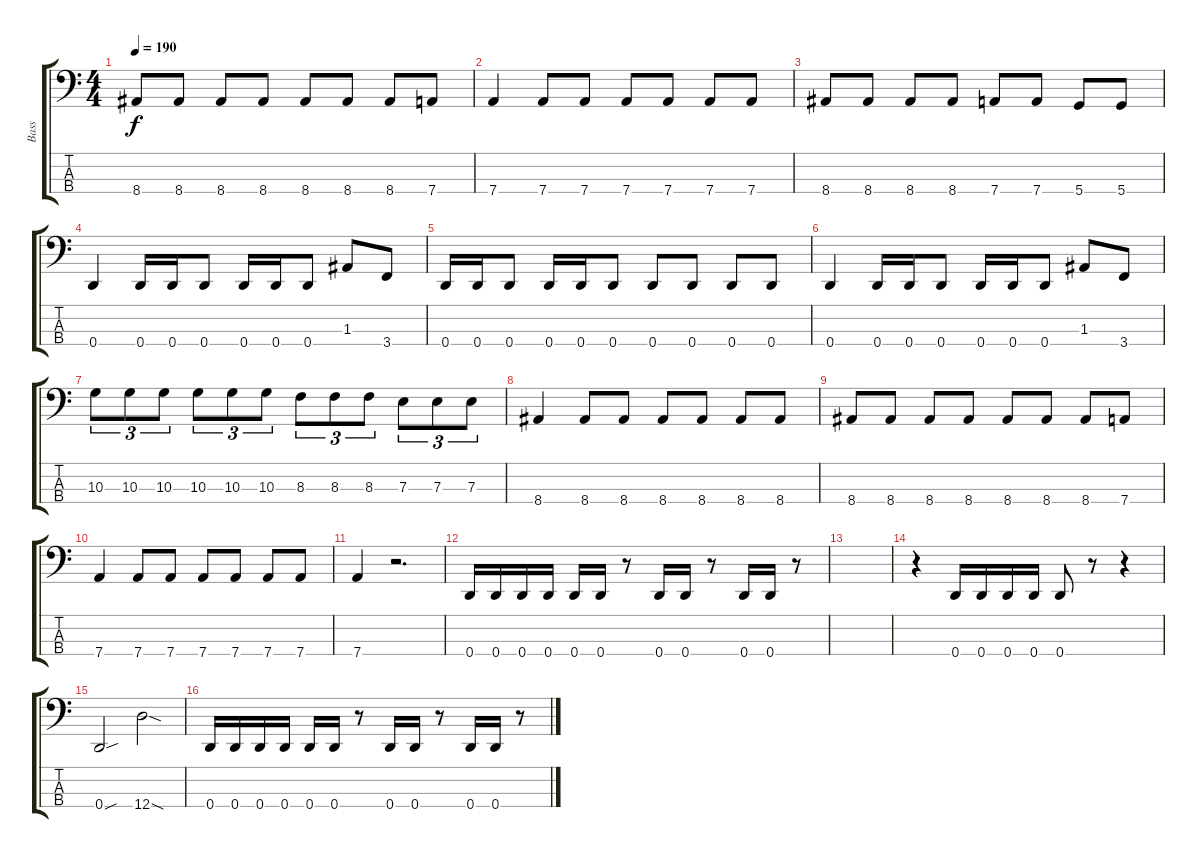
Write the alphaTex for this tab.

\track ("Bass" "Bass") {instrument electricbasspick}
\staff {score tabs}
\tuning (G2 D2 A1 D1) {hide}
\ts (4 4)
\tempo 190
\clef f4
\ks c
8.4.8{dy f} 8.4.8 8.4.8 8.4.8 8.4.8 8.4.8 8.4.8 7.4.8 |
7.4.4 7.4.8 7.4.8 7.4.8 7.4.8 7.4.8 7.4.8 |
8.4.8 8.4.8 8.4.8 8.4.8 7.4.8 7.4.8 5.4.8 5.4.8 |
0.4.4 0.4.16 0.4.16 0.4.8 0.4.16 0.4.16 0.4.8 1.3.8 3.4.8 |
0.4.16 0.4.16 0.4.8 0.4.16 0.4.16 0.4.8 0.4.8 0.4.8 0.4.8 0.4.8 |
0.4.4 0.4.16 0.4.16 0.4.8 0.4.16 0.4.16 0.4.8 1.3.8 3.4.8 |
10.3.8{tu (3 2)} 10.3.8{tu (3 2)} 10.3.8{tu (3 2)} 10.3.8{tu (3 2)} 10.3.8{tu (3 2)} 10.3.8{tu (3 2)} 8.3.8{tu (3 2)} 8.3.8{tu (3 2)} 8.3.8{tu (3 2)} 7.3.8{tu (3 2)} 7.3.8{tu (3 2)} 7.3.8{tu (3 2)} |
8.4.4 8.4.8 8.4.8 8.4.8 8.4.8 8.4.8 8.4.8 |
8.4.8 8.4.8 8.4.8 8.4.8 8.4.8 8.4.8 8.4.8 7.4.8 |
7.4.4 7.4.8 7.4.8 7.4.8 7.4.8 7.4.8 7.4.8 |
7.4.4 r.2{d} |
0.4.16 0.4.16 0.4.16 0.4.16 0.4.16 0.4.16 r.8 0.4.16 0.4.16 r.8 0.4.16 0.4.16 r.8 |
|
r.4 0.4.16 0.4.16 0.4.16 0.4.16 0.4.8 r.8 r.4 |
0.4{sou}.2 12.4{sod}.2 |
0.4.16 0.4.16 0.4.16 0.4.16 0.4.16 0.4.16 r.8 0.4.16 0.4.16 r.8 0.4.16 0.4.16 r.8
